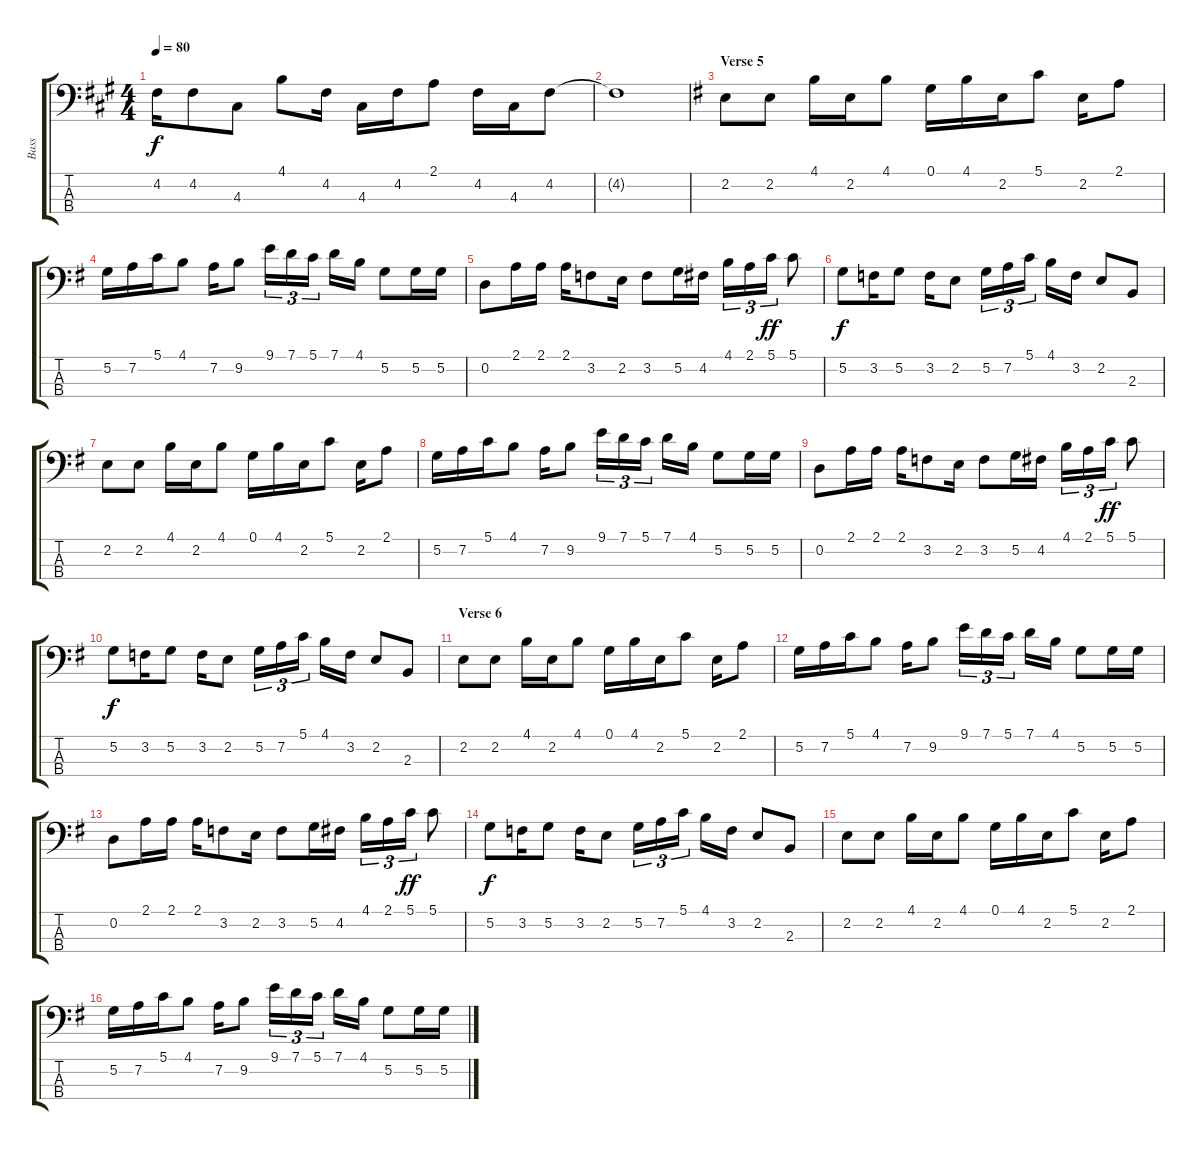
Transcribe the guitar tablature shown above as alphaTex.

\track ("Bass" "Bass") {instrument electricbassfinger}
\staff {score tabs}
\tuning (G2 D2 A1 E1) {hide}
\ts (4 4)
\tempo 80
\clef f4
\ks a
4.2.16{dy f} 4.2.8 4.3.8 4.1.8 4.2.16 4.3.16 4.2.16 2.1.8 4.2.16 4.3.16 4.2.8 |
4.2{t}.1 |
\section ("" "Verse 5")
\ks g
2.2.8 2.2.8 4.1.16 2.2.16 4.1.8 0.1.16 4.1.16 2.2.16 5.1.8 2.2.16 2.1.8 |
5.2.16 7.2.16 5.1.16 4.1.8 7.2.16 9.2.8 9.1.16{tu (3 2)} 7.1.16{tu (3 2)} 5.1.16{tu (3 2)} 7.1.16 4.1.16 5.2.8 5.2.16 5.2.16 |
0.2.8 2.1.16 2.1.16 2.1.16 3.2.8 2.2.16 3.2.8 5.2.16 4.2.16 4.1.16{tu (3 2)} 2.1.16{tu (3 2)} 5.1.16{tu (3 2) dy ff} 5.1.8 |
5.2.8{dy f} 3.2.16 5.2.8 3.2.16 2.2.8 5.2.16{tu (3 2)} 7.2.16{tu (3 2)} 5.1.16{tu (3 2)} 4.1.16 3.2.16 2.2.8 2.3.8 |
2.2.8 2.2.8 4.1.16 2.2.16 4.1.8 0.1.16 4.1.16 2.2.16 5.1.8 2.2.16 2.1.8 |
5.2.16 7.2.16 5.1.16 4.1.8 7.2.16 9.2.8 9.1.16{tu (3 2)} 7.1.16{tu (3 2)} 5.1.16{tu (3 2)} 7.1.16 4.1.16 5.2.8 5.2.16 5.2.16 |
0.2.8 2.1.16 2.1.16 2.1.16 3.2.8 2.2.16 3.2.8 5.2.16 4.2.16 4.1.16{tu (3 2)} 2.1.16{tu (3 2)} 5.1.16{tu (3 2) dy ff} 5.1.8 |
5.2.8{dy f} 3.2.16 5.2.8 3.2.16 2.2.8 5.2.16{tu (3 2)} 7.2.16{tu (3 2)} 5.1.16{tu (3 2)} 4.1.16 3.2.16 2.2.8 2.3.8 |
\section ("" "Verse 6")
2.2.8 2.2.8 4.1.16 2.2.16 4.1.8 0.1.16 4.1.16 2.2.16 5.1.8 2.2.16 2.1.8 |
5.2.16 7.2.16 5.1.16 4.1.8 7.2.16 9.2.8 9.1.16{tu (3 2)} 7.1.16{tu (3 2)} 5.1.16{tu (3 2)} 7.1.16 4.1.16 5.2.8 5.2.16 5.2.16 |
0.2.8 2.1.16 2.1.16 2.1.16 3.2.8 2.2.16 3.2.8 5.2.16 4.2.16 4.1.16{tu (3 2)} 2.1.16{tu (3 2)} 5.1.16{tu (3 2) dy ff} 5.1.8 |
5.2.8{dy f} 3.2.16 5.2.8 3.2.16 2.2.8 5.2.16{tu (3 2)} 7.2.16{tu (3 2)} 5.1.16{tu (3 2)} 4.1.16 3.2.16 2.2.8 2.3.8 |
2.2.8 2.2.8 4.1.16 2.2.16 4.1.8 0.1.16 4.1.16 2.2.16 5.1.8 2.2.16 2.1.8 |
5.2.16 7.2.16 5.1.16 4.1.8 7.2.16 9.2.8 9.1.16{tu (3 2)} 7.1.16{tu (3 2)} 5.1.16{tu (3 2)} 7.1.16 4.1.16 5.2.8 5.2.16 5.2.16
